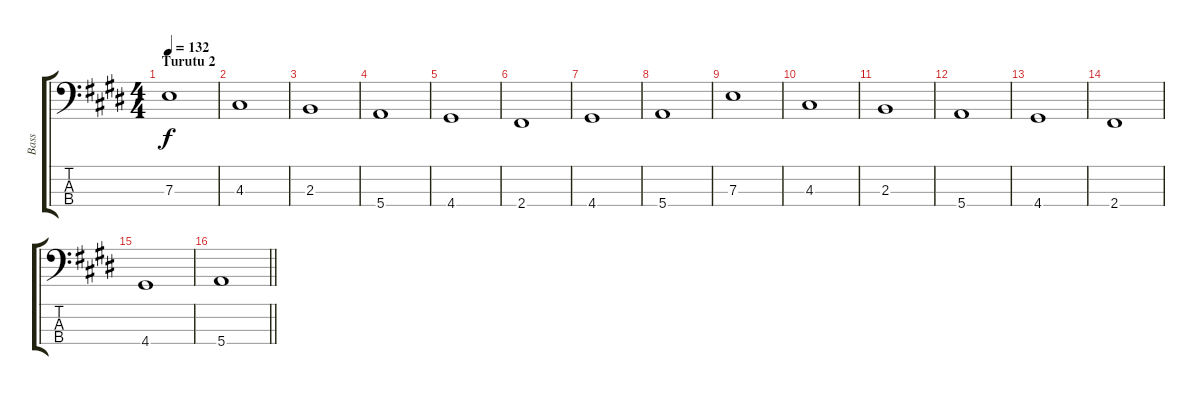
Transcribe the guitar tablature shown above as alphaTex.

\track ("Bass" "Bass") {instrument electricbasspick}
\staff {score tabs}
\tuning (G2 D2 A1 E1) {hide}
\ts (4 4)
\section ("" "Turutu 2")
\tempo 132
\clef f4
\ks e
7.3.1{dy f instrument fretlessbass} |
4.3.1 |
2.3.1 |
5.4.1 |
4.4.1 |
2.4.1 |
4.4.1 |
5.4.1 |
7.3.1 |
4.3.1 |
2.3.1 |
5.4.1 |
4.4.1 |
2.4.1 |
4.4.1 |
\barLineRight lightlight
5.4.1
